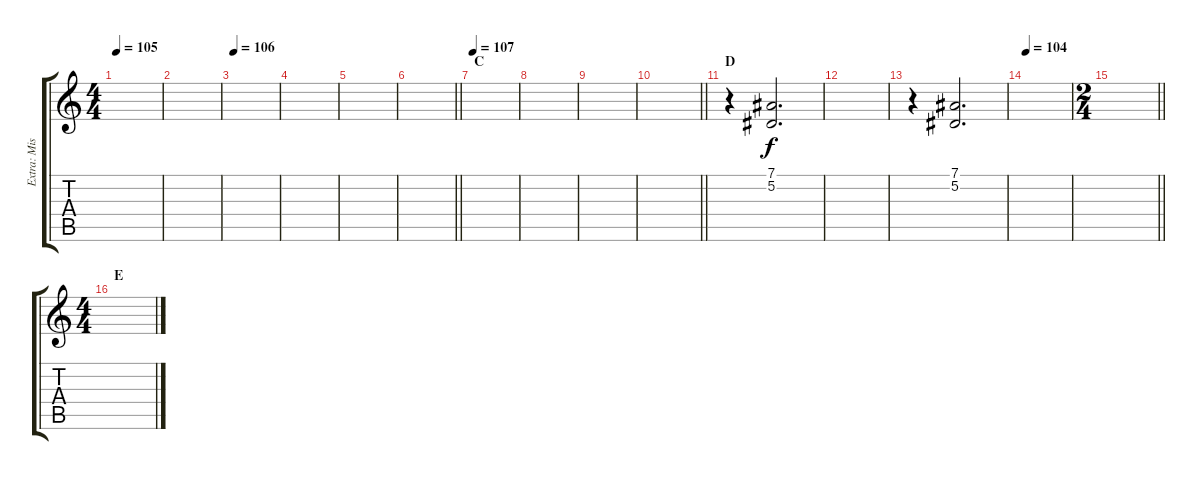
\track ("Extra: Misc" "Extra: Mis") {instrument orchestrahit}
\staff {score tabs}
\tuning (Eb4 Bb3 Gb3 Db3 Ab2 Eb2) {hide}
\ts (4 4)
\tempo 105
\clef g2
\ks c
|
|
\tempo 106
|
|
|
\barLineRight lightlight
|
\section ("" "C")
\tempo 107
|
|
|
\barLineRight lightlight
|
\section ("" "D")
r.4 (7.1 5.2).2{d} |
|
r.4 (7.1 5.2).2{d} |
\tempo 104
|
\ts (2 4)
\barLineRight lightlight
|
\ts (4 4)
\section ("" "E")
